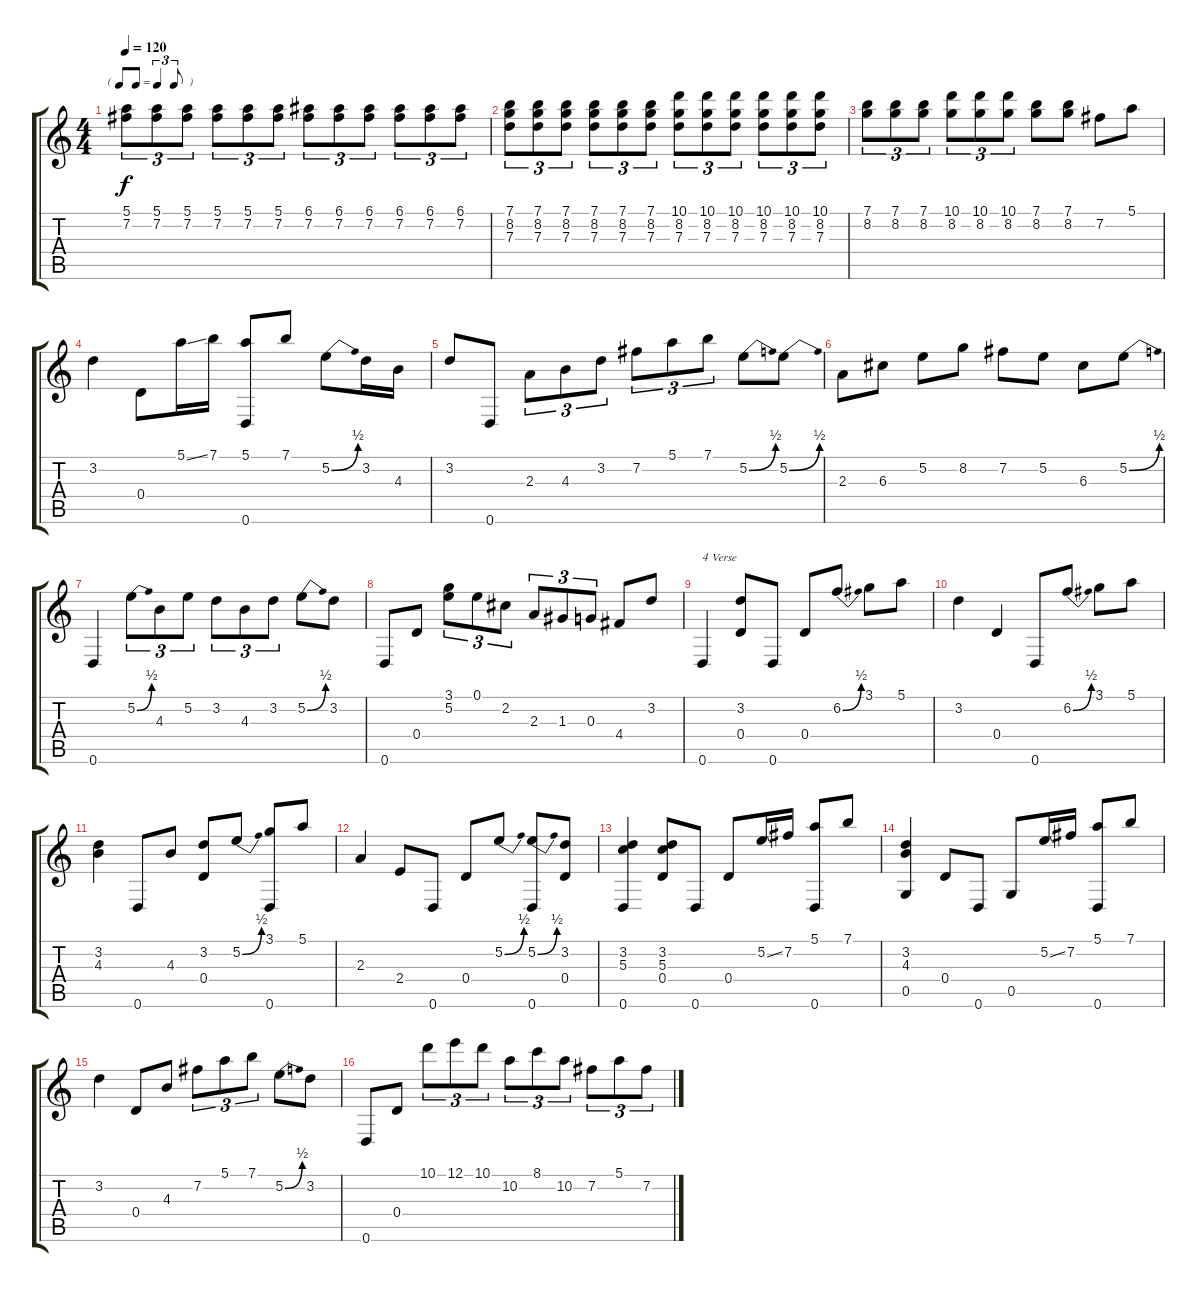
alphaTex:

\track "" {instrument acousticguitarnylon}
\staff {score tabs}
\tuning (E4 B3 G3 D3 G2 D2) {hide}
\ts (4 4)
\tf triplet8th
\tempo 120
\clef g2
\ks c
(5.1 7.2).8{tu (3 2) dy f} (5.1 7.2).8{tu (3 2)} (5.1 7.2).8{tu (3 2)} (5.1 7.2).8{tu (3 2)} (5.1 7.2).8{tu (3 2)} (5.1 7.2).8{tu (3 2)} (6.1 7.2).8{tu (3 2)} (6.1 7.2).8{tu (3 2)} (6.1 7.2).8{tu (3 2)} (6.1 7.2).8{tu (3 2)} (6.1 7.2).8{tu (3 2)} (6.1 7.2).8{tu (3 2)} |
(7.1 8.2 7.3).8{tu (3 2)} (7.1 8.2 7.3).8{tu (3 2)} (7.1 8.2 7.3).8{tu (3 2)} (7.1 8.2 7.3).8{tu (3 2)} (7.1 8.2 7.3).8{tu (3 2)} (7.1 8.2 7.3).8{tu (3 2)} (10.1 8.2 7.3).8{tu (3 2)} (10.1 8.2 7.3).8{tu (3 2)} (10.1 8.2 7.3).8{tu (3 2)} (10.1 8.2 7.3).8{tu (3 2)} (10.1 8.2 7.3).8{tu (3 2)} (10.1 8.2 7.3).8{tu (3 2)} |
(7.1 8.2).8{tu (3 2)} (7.1 8.2).8{tu (3 2)} (7.1 8.2).8{tu (3 2)} (10.1 8.2).8{tu (3 2)} (10.1 8.2).8{tu (3 2)} (10.1 8.2).8{tu (3 2)} (7.1 8.2).8 (7.1 8.2).8 7.2.8 5.1.8 |
3.2.4 0.4.8 5.1{ss}.16 7.1.16 (5.1 0.6).8 7.1.8 5.2{be (bend 0 0 60 2)}.8 3.2.16 4.3.16 |
3.2.8 0.6.8 2.3.8{tu (3 2)} 4.3.8{tu (3 2)} 3.2.8{tu (3 2)} 7.2.8{tu (3 2)} 5.1.8{tu (3 2)} 7.1.8{tu (3 2)} 5.2{be (bend 0 0 60 2)}.8 5.2{be (bend 0 0 60 2)}.8 |
2.3.8 6.3.8 5.2.8 8.2.8 7.2.8 5.2.8 6.3.8 5.2{be (bend 0 0 60 2)}.8 |
0.6.4 5.2{be (bend 0 0 60 2)}.8{tu (3 2)} 4.3.8{tu (3 2)} 5.2.8{tu (3 2)} 3.2.8{tu (3 2)} 4.3.8{tu (3 2)} 3.2.8{tu (3 2)} 5.2{be (bend 0 0 60 2)}.8 3.2.8 |
0.6.8 0.4.8 (3.1 5.2).8{tu (3 2)} 0.1.8{tu (3 2)} 2.2.8{tu (3 2)} 2.3.8{tu (3 2)} 1.3.8{tu (3 2)} 0.3.8{tu (3 2)} 4.4.8 3.2.8 |
0.6.4{txt "4 Verse"} (3.2 0.4).8 0.6.8 0.4.8 6.2{be (bend 0 0 60 2)}.8 3.1.8 5.1.8 |
3.2.4 0.4.4 0.6.8 6.2{be (bend 0 0 60 2)}.8 3.1.8 5.1.8 |
(3.2 4.3).4 0.6.8 4.3.8 (3.2 0.4).8 5.2{be (bend 0 0 60 2)}.8 (3.1 0.6).8 5.1.8 |
2.3.4 2.4.8 0.6.8 0.4.8 5.2{be (bend 0 0 60 2)}.8 (5.2{be (bend 0 0 60 2)} 0.6).8 (3.2 0.4).8 |
(3.2 5.3 0.6).4 (3.2 5.3 0.4).8 0.6.8 0.4.8 5.2{ss}.16 7.2.16 (5.1 0.6).8 7.1.8 |
(3.2 4.3 0.5).4 0.4.8 0.6.8 0.5.8 5.2{ss}.16 7.2.16 (5.1 0.6).8 7.1.8 |
3.2.4 0.4.8 4.3.8 7.2.8{tu (3 2)} 5.1.8{tu (3 2)} 7.1.8{tu (3 2)} 5.2{be (bend 0 0 60 2)}.8 3.2.8 |
0.6.8 0.4.8 10.1.8{tu (3 2)} 12.1.8{tu (3 2)} 10.1.8{tu (3 2)} 10.2.8{tu (3 2)} 8.1.8{tu (3 2)} 10.2.8{tu (3 2)} 7.2.8{tu (3 2)} 5.1.8{tu (3 2)} 7.2.8{tu (3 2)}
